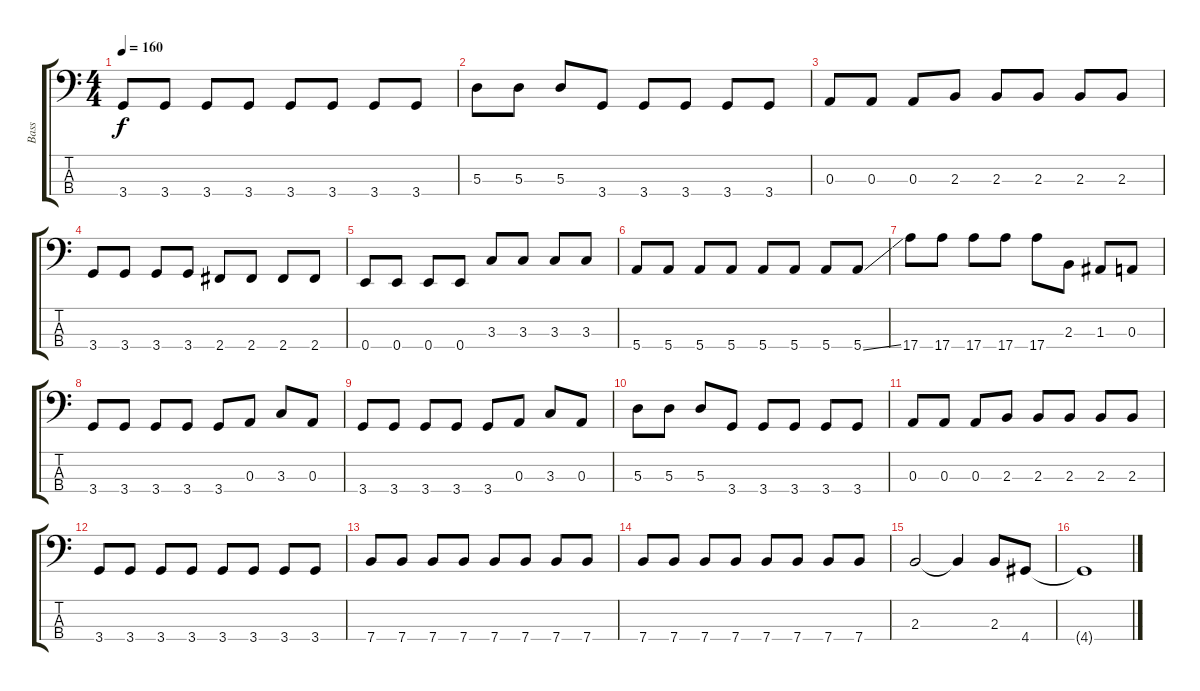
\track ("Bass" "Bass") {instrument electricbassfinger}
\staff {score tabs}
\tuning (G2 D2 A1 E1) {hide}
\ts (4 4)
\tempo 160
\clef f4
\ks c
3.4.8{dy f} 3.4.8 3.4.8 3.4.8 3.4.8 3.4.8 3.4.8 3.4.8 |
5.3.8 5.3.8 5.3.8 3.4.8 3.4.8 3.4.8 3.4.8 3.4.8 |
0.3.8 0.3.8 0.3.8 2.3.8 2.3.8 2.3.8 2.3.8 2.3.8 |
3.4.8 3.4.8 3.4.8 3.4.8 2.4.8 2.4.8 2.4.8 2.4.8 |
0.4.8 0.4.8 0.4.8 0.4.8 3.3.8 3.3.8 3.3.8 3.3.8 |
5.4.8 5.4.8 5.4.8 5.4.8 5.4.8 5.4.8 5.4.8 5.4{ss}.8 |
17.4.8 17.4.8 17.4.8 17.4.8 17.4.8 2.3.8 1.3.8 0.3.8 |
3.4.8 3.4.8 3.4.8 3.4.8 3.4.8 0.3.8 3.3.8 0.3.8 |
3.4.8 3.4.8 3.4.8 3.4.8 3.4.8 0.3.8 3.3.8 0.3.8 |
5.3.8 5.3.8 5.3.8 3.4.8 3.4.8 3.4.8 3.4.8 3.4.8 |
0.3.8 0.3.8 0.3.8 2.3.8 2.3.8 2.3.8 2.3.8 2.3.8 |
3.4.8 3.4.8 3.4.8 3.4.8 3.4.8 3.4.8 3.4.8 3.4.8 |
7.4.8 7.4.8 7.4.8 7.4.8 7.4.8 7.4.8 7.4.8 7.4.8 |
7.4.8 7.4.8 7.4.8 7.4.8 7.4.8 7.4.8 7.4.8 7.4.8 |
2.3.2 2.3{t}.4 2.3.8 4.4.8 |
4.4{t}.1
